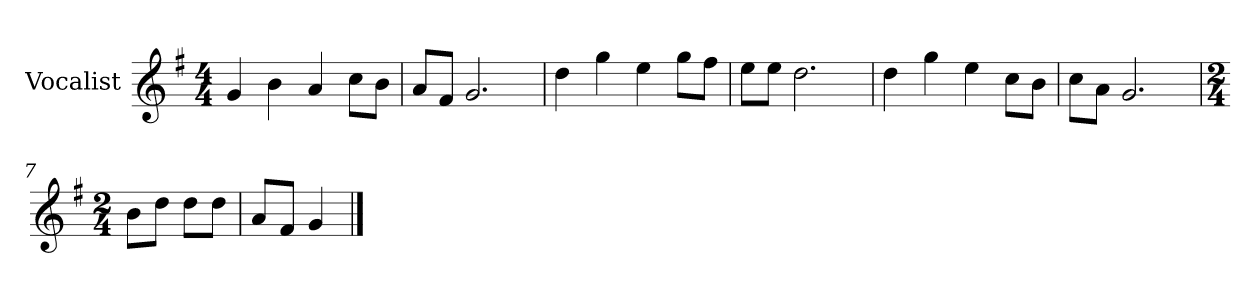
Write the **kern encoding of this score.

**kern
*part1
*staff1
*I"Vocalist
*k[f#]
*G:
*M4/4
=1
4g
4b
4a
8ccL
8bJ
=2
8aL
8f#J
2.g
=3
4dd
4gg
4ee
8ggL
8ff#J
=4
8eeL
8eeJ
2.dd
=5
4dd
4gg
4ee
8ccL
8bJ
=6
8ccL
8aJ
2.g
=7
*M2/4
8bL
8ddJ
8ddL
8ddJ
=8
8aL
8f#J
4g
==
*-
